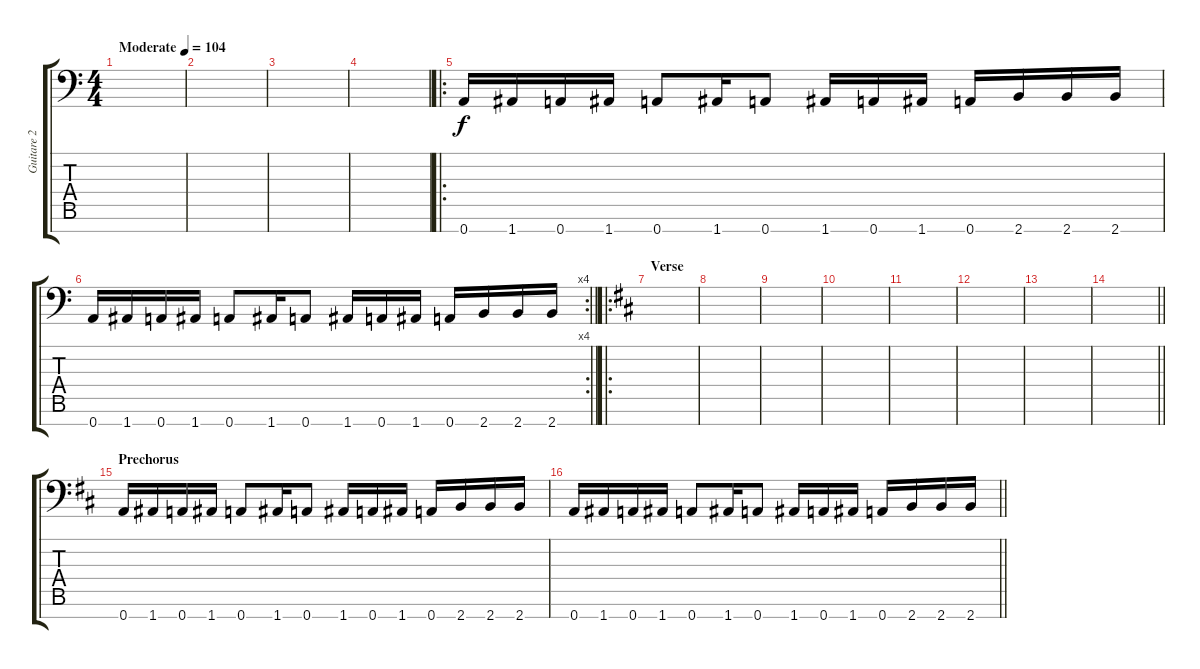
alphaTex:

\track ("Guitare 2" "Guitare 2") {instrument overdrivenguitar}
\staff {score tabs}
\tuning (D4 A3 F3 C3 G2 D2 A1) {hide}
\ts (4 4)
\tempo (104 "Moderate")
\clef f4
\ks c
|
|
|
|
\ro
0.7.16 1.7.16 0.7.16 1.7.16 0.7.8 1.7.16 0.7.8 1.7.16 0.7.16 1.7.16 0.7.16 2.7.16 2.7.16 2.7.16 |
\rc 4
\barLineRight lightlight
0.7.16 1.7.16 0.7.16 1.7.16 0.7.8 1.7.16 0.7.8 1.7.16 0.7.16 1.7.16 0.7.16 2.7.16 2.7.16 2.7.16 |
\ro
\section ("" "Verse")
\ks d
|
|
|
|
|
|
|
\barLineRight lightlight
|
\section ("" "Prechorus")
0.7.16 1.7.16 0.7.16 1.7.16 0.7.8 1.7.16 0.7.8 1.7.16 0.7.16 1.7.16 0.7.16 2.7.16 2.7.16 2.7.16 |
\barLineRight lightlight
0.7.16 1.7.16 0.7.16 1.7.16 0.7.8 1.7.16 0.7.8 1.7.16 0.7.16 1.7.16 0.7.16 2.7.16 2.7.16 2.7.16
